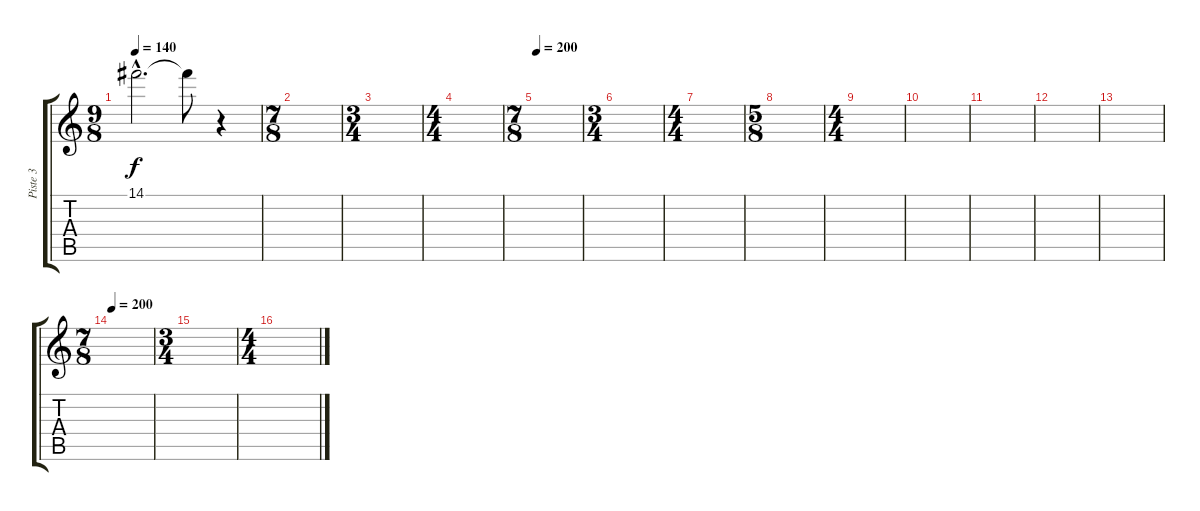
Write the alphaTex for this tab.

\track ("Piste 3" "Piste 3") {instrument distortionguitar}
\staff {score tabs}
\tuning (E4 B3 G3 D3 A2 E2) {hide}
\ts (9 8)
\tempo 140
\clef g2
\ks c
14.1{hac}.2{d dy f} 14.1{t}.8 r.4 |
\ts (7 8)
|
\ts (3 4)
|
\ts (4 4)
|
\ts (7 8)
\tempo 200
|
\ts (3 4)
|
\ts (4 4)
|
\ts (5 8)
|
\ts (4 4)
|
|
|
|
|
\ts (7 8)
\tempo 200
|
\ts (3 4)
|
\ts (4 4)
